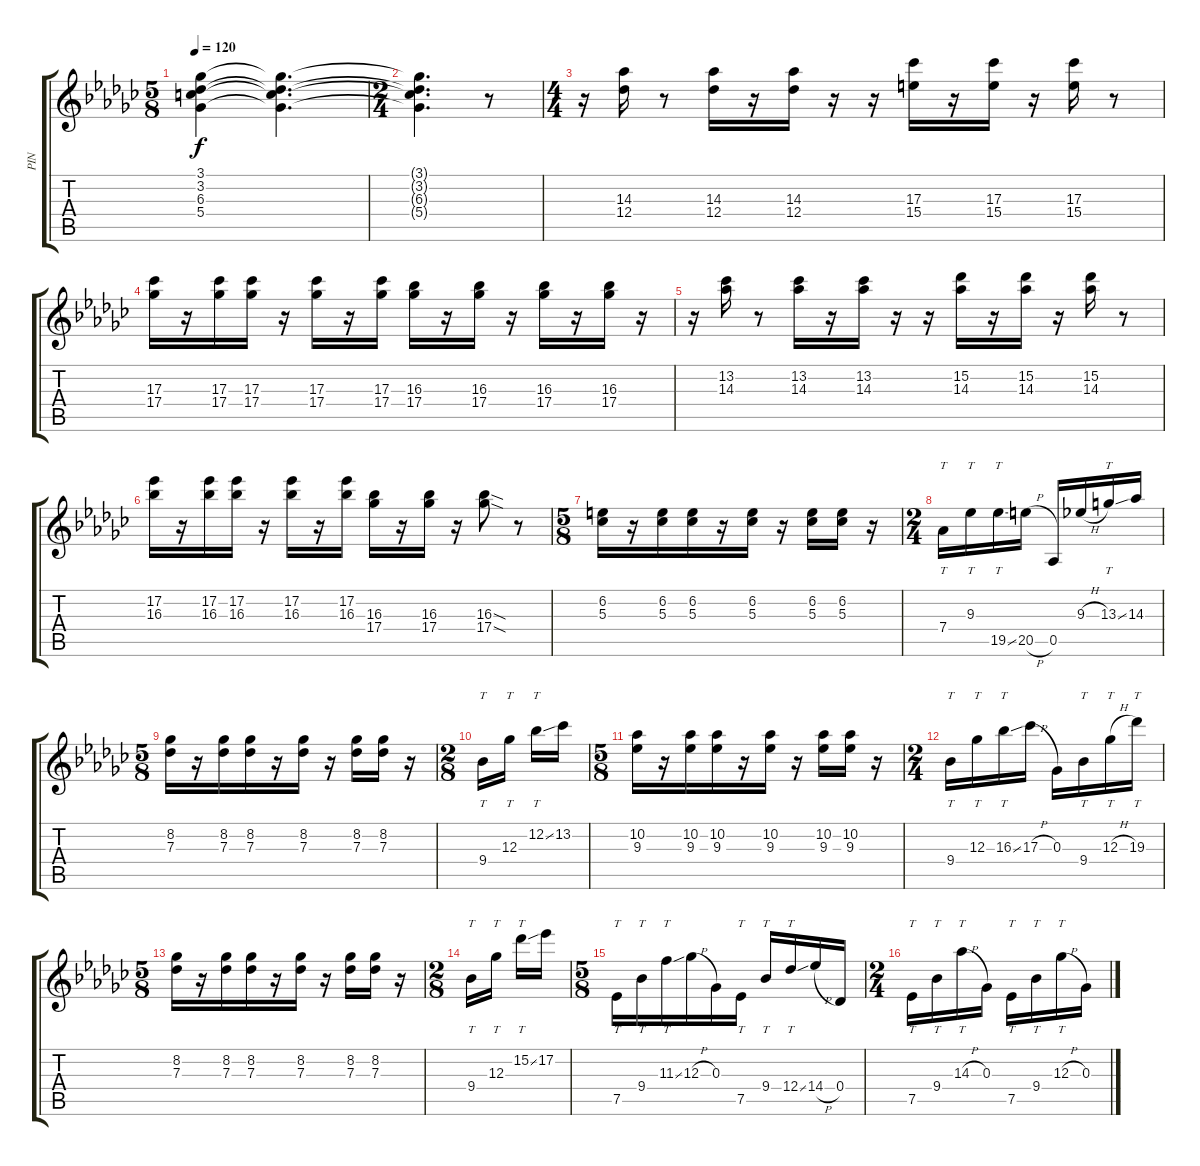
\track ("PIN" "PIN") {instrument distortionguitar}
\staff {score tabs}
\tuning (Eb4 Bb3 Gb3 Db3 Ab2 Db2) {hide}
\ts (5 8)
\tempo 120
\clef g2
\ks gb
(3.1{t} 3.2{t} 6.3{t} 5.4{t}).4{dy f} (3.1{t} 3.2{t} 6.3{t} 5.4{t}).4{d} |
\ts (2 4)
(3.1{t} 3.2{t} 6.3{t} 5.4{t}).4{d} r.8 |
\ts (4 4)
r.16 (14.3 12.4).16 r.8 (14.3 12.4).16 r.16 (14.3 12.4).16 r.16 r.16 (17.3 15.4).16 r.16 (17.3 15.4).16 r.16 (17.3 15.4).16 r.8 |
(17.3 17.4).16 r.16 (17.3 17.4).16 (17.3 17.4).16 r.16 (17.3 17.4).16 r.16 (17.3 17.4).16 (16.3 17.4).16 r.16 (16.3 17.4).16 r.16 (16.3 17.4).16 r.16 (16.3 17.4).16 r.16 |
r.16 (13.2 14.3).16 r.8 (13.2 14.3).16 r.16 (13.2 14.3).16 r.16 r.16 (15.2 14.3).16 r.16 (15.2 14.3).16 r.16 (15.2 14.3).16 r.8 |
(17.2 16.3).16 r.16 (17.2 16.3).16 (17.2 16.3).16 r.16 (17.2 16.3).16 r.16 (17.2 16.3).16 (16.3 17.4).16 r.16 (16.3 17.4).16 r.16 (16.3{sod} 17.4{sod}).8 r.8 |
\ts (5 8)
(6.2 5.3).16 r.16 (6.2 5.3).16 (6.2 5.3).16 r.16 (6.2 5.3).16 r.16 (6.2 5.3).16 (6.2 5.3).16 r.16 |
\ts (2 4)
7.4.16{tt} 9.3.16{tt} 19.5{ss}.16{tt} 20.5{h}.16 0.5.16 9.3{h}.16 13.3{ss}.16{tt} 14.3.16 |
\ts (5 8)
(8.2 7.3).16 r.16 (8.2 7.3).16 (8.2 7.3).16 r.16 (8.2 7.3).16 r.16 (8.2 7.3).16 (8.2 7.3).16 r.16 |
\ts (2 8)
9.4.16{tt} 12.3.16{tt} 12.2{ss}.16{tt} 13.2.16 |
\ts (5 8)
(10.2 9.3).16 r.16 (10.2 9.3).16 (10.2 9.3).16 r.16 (10.2 9.3).16 r.16 (10.2 9.3).16 (10.2 9.3).16 r.16 |
\ts (2 4)
9.4.16{tt} 12.3.16{tt} 16.3{ss}.16{tt} 17.3{h}.16 0.3.16 9.4.16{tt} 12.3{h}.16{tt} 19.3.16{tt} |
\ts (5 8)
(8.2 7.3).16 r.16 (8.2 7.3).16 (8.2 7.3).16 r.16 (8.2 7.3).16 r.16 (8.2 7.3).16 (8.2 7.3).16 r.16 |
\ts (2 8)
9.4.16{tt} 12.3.16{tt} 15.2{ss}.16{tt} 17.2.16 |
\ts (5 8)
7.5.16{tt} 9.4.16{tt} 11.3{ss}.16{tt} 12.3{h}.16 0.3.16 7.5.16{tt} 9.4.16{tt} 12.4{ss}.16{tt} 14.4{h}.16 0.4.16 |
\ts (2 4)
7.5.16{tt} 9.4.16{tt} 14.3{h}.16{tt} 0.3.16 7.5.16{tt} 9.4.16{tt} 12.3{h}.16{tt} 0.3.16
